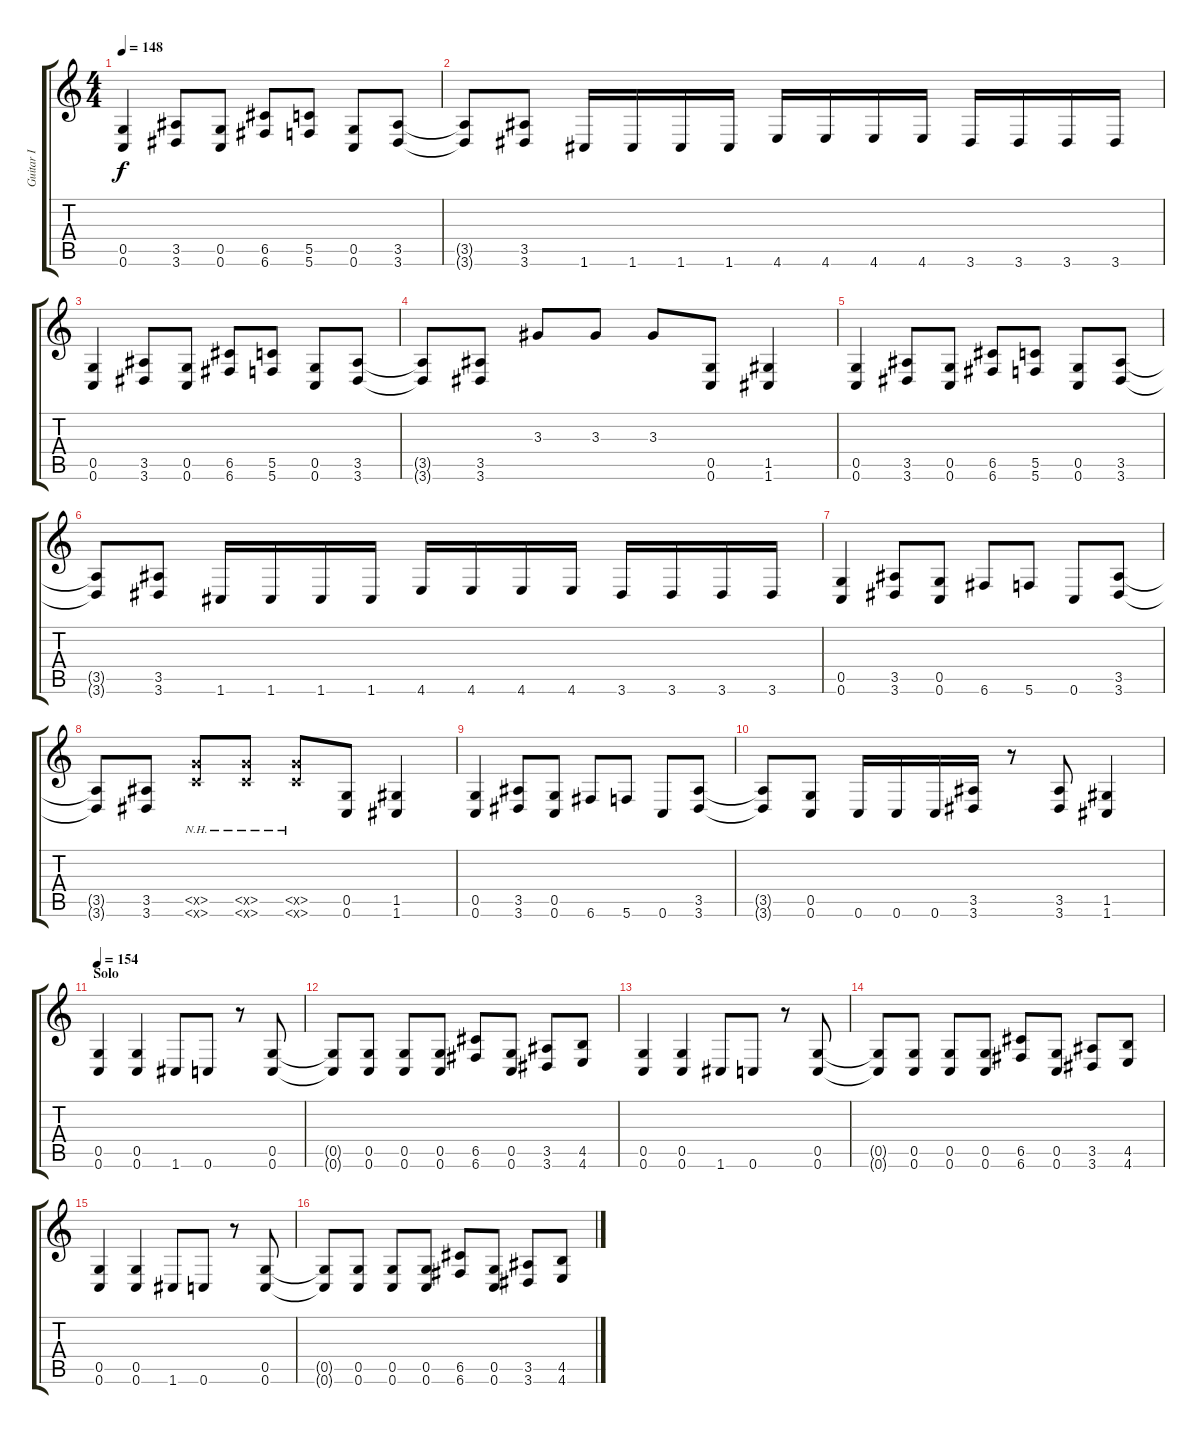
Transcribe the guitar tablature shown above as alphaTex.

\track ("Guitar I" "Guitar I") {instrument distortionguitar}
\staff {score tabs}
\tuning (D4 A3 F3 C3 G2 C2) {hide}
\ts (4 4)
\tempo 148
\clef g2
\ks c
(0.5 0.6).4{dy f} (3.5 3.6).8 (0.5 0.6).8 (6.5 6.6).8 (5.5 5.6).8 (0.5 0.6).8 (3.5 3.6).8 |
(3.5{t} 3.6{t}).8 (3.5 3.6).8 1.6.16 1.6.16 1.6.16 1.6.16 4.6.16 4.6.16 4.6.16 4.6.16 3.6.16 3.6.16 3.6.16 3.6.16 |
(0.5 0.6).4 (3.5 3.6).8 (0.5 0.6).8 (6.5 6.6).8 (5.5 5.6).8 (0.5 0.6).8 (3.5 3.6).8 |
(3.5{t} 3.6{t}).8 (3.5 3.6).8 3.3.8 3.3.8 3.3.8 (0.5 0.6).8 (1.5 1.6).4 |
(0.5 0.6).4 (3.5 3.6).8 (0.5 0.6).8 (6.5 6.6).8 (5.5 5.6).8 (0.5 0.6).8 (3.5 3.6).8 |
(3.5{t} 3.6{t}).8 (3.5 3.6).8 1.6.16 1.6.16 1.6.16 1.6.16 4.6.16 4.6.16 4.6.16 4.6.16 3.6.16 3.6.16 3.6.16 3.6.16 |
(0.5 0.6).4 (3.5 3.6).8 (0.5 0.6).8 6.6.8 5.6.8 0.6.8 (3.5 3.6).8 |
(3.5{t} 3.6{t}).8 (3.5 3.6).8 (-1.5{nh x} -1.6{nh x}).8 (-1.5{nh x} -1.6{nh x}).8 (-1.5{nh x} -1.6{nh x}).8 (0.5 0.6).8 (1.5 1.6).4 |
(0.5 0.6).4 (3.5 3.6).8 (0.5 0.6).8 6.6.8 5.6.8 0.6.8 (3.5 3.6).8 |
(3.5{t} 3.6{t}).8 (0.5 0.6).8 0.6.16 0.6.16 0.6.16 (3.5 3.6).16 r.8 (3.5 3.6).8 (1.5 1.6).4 |
\section ("" "Solo")
\tempo 154
(0.5 0.6).4 (0.5 0.6).4 1.6.8 0.6.8 r.8 (0.5 0.6).8 |
(0.5{t} 0.6{t}).8 (0.5 0.6).8 (0.5 0.6).8 (0.5 0.6).8 (6.5 6.6).8 (0.5 0.6).8 (3.5 3.6).8 (4.5 4.6).8 |
(0.5 0.6).4 (0.5 0.6).4 1.6.8 0.6.8 r.8 (0.5 0.6).8 |
(0.5{t} 0.6{t}).8 (0.5 0.6).8 (0.5 0.6).8 (0.5 0.6).8 (6.5 6.6).8 (0.5 0.6).8 (3.5 3.6).8 (4.5 4.6).8 |
(0.5 0.6).4 (0.5 0.6).4 1.6.8 0.6.8 r.8 (0.5 0.6).8 |
(0.5{t} 0.6{t}).8 (0.5 0.6).8 (0.5 0.6).8 (0.5 0.6).8 (6.5 6.6).8 (0.5 0.6).8 (3.5 3.6).8 (4.5 4.6).8
